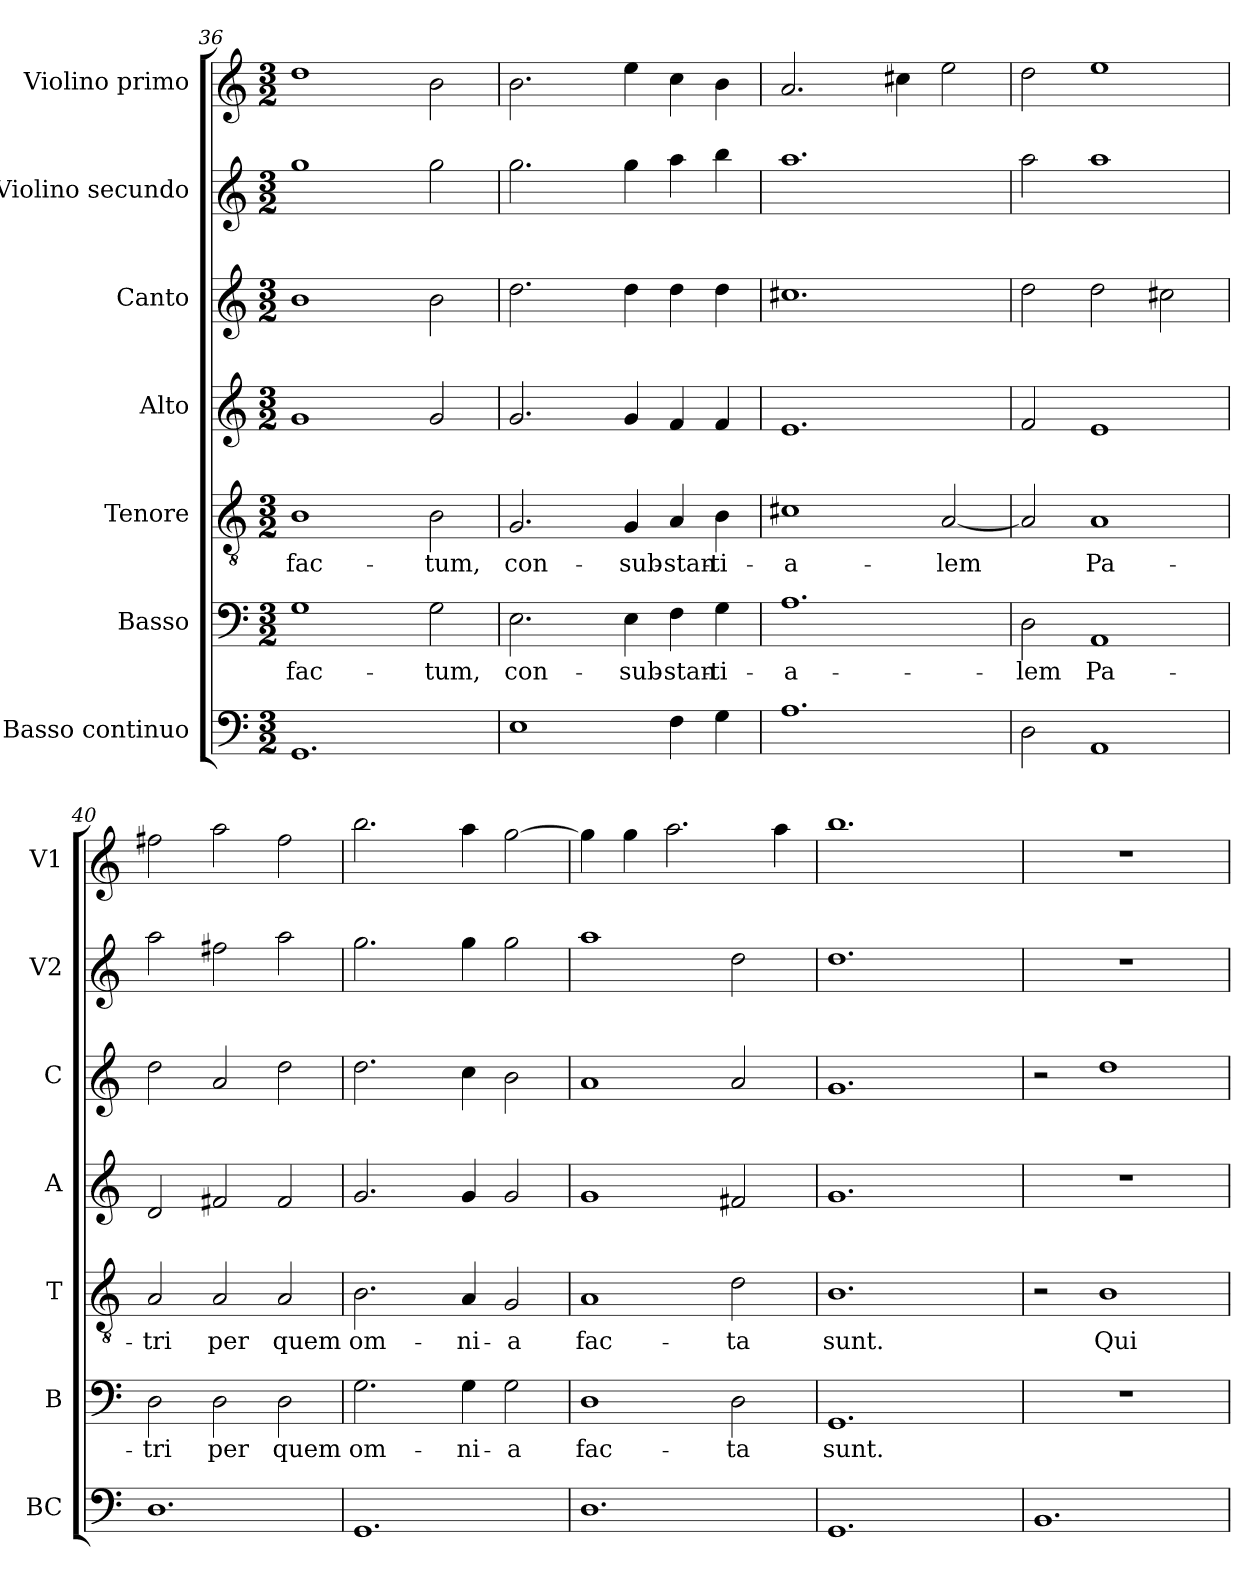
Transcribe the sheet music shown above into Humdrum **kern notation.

**kern	**kern	**text	**kern	**text	**kern	**kern	**kern	**kern
*part7	*part6	*part6	*part5	*part5	*part4	*part3	*part2	*part1
*staff7	*staff6	*staff6	*staff5	*staff5	*staff4	*staff3	*staff2	*staff1
*I"Basso continuo	*I"Basso	*	*I"Tenore	*	*I"Alto	*I"Canto	*I"Violino secundo	*I"Violino primo
*I'BC	*I'B	*	*I'T	*	*I'A	*I'C	*I'V2	*I'V1
*clefF4	*clefF4	*	*clefGv2	*	*clefG2	*clefG2	*clefG2	*clefG2
*k[]	*k[]	*	*k[]	*	*k[]	*k[]	*k[]	*k[]
*C:	*C:	*	*C:	*	*C:	*C:	*C:	*C:
*M3/2	*M3/2	*	*M3/2	*	*M3/2	*M3/2	*M3/2	*M3/2
=36	=36	=36	=36	=36	=36	=36	=36	=36
*^	*	*	*	*	*	*	*	*
!	!	!	!LO:LY:b	!	!LO:LY:b	!	!	!	!
1.GG	2ryy	1G	fac-	1B	fac-	1g	1b	1gg	1dd
.	2ryy	.	.	.	.	.	.	.	.
!	!	!	!LO:LY:b	!	!LO:LY:b	!	!	!	!
.	2ryy	2G\	-tum,	2B\	-tum,	2g/	2b\	2gg\	2b\
=37	=37	=37	=37	=37	=37	=37	=37	=37	=37
!	!	!	!LO:LY:b	!	!LO:LY:b	!	!	!	!
1E	2ryy	2.E\	con-	2.G/	con-	2.g/	2.dd\	2.gg\	2.b\
.	2ryy	.	.	.	.	.	.	.	.
!	!	!	!LO:LY:b	!	!LO:LY:b	!	!	!	!
.	.	4E\	-sub-	4G/	-sub-	4g/	4dd\	4gg\	4ee\
!	!	!	!LO:LY:b	!	!LO:LY:b	!	!	!	!
4F\	2ryy	4F\	-stan-	4A/	-stan-	4f/	4dd\	4aa\	4cc\
!	!	!	!LO:LY:b	!	!LO:LY:b	!	!	!	!
4G\	.	4G\	-ti-	4B\	-ti-	4f/	4dd\	4bb\	4b\
=38	=38	=38	=38	=38	=38	=38	=38	=38	=38
!	!	!	!LO:LY:b	!	!LO:LY:b	!	!	!	!
1.A	2ryy	1.A	-a-	1c#X	-a-	1.e	1.cc#X	1.aa	2.a/
.	2ryy	.	.	.	.	.	.	.	.
.	.	.	.	.	.	.	.	.	4cc#X\
!	!	!	!	!	!LO:LY:b	!	!	!	!
.	2ryy	.	.	[2A/	-lem	.	.	.	2ee\
=39	=39	=39	=39	=39	=39	=39	=39	=39	=39
!	!	!	!LO:LY:b	!	!	!	!	!	!
2D\	2ryy	2D\	-lem	2A/]	.	2f/	2dd\	2aa\	2dd\
!	!	!	!LO:LY:b	!	!LO:LY:b	!	!	!	!
1AA	2ryy	1AA	Pa-	1A	Pa-	1e	2dd\	1aa	1ee
.	2ryy	.	.	.	.	.	2cc#X\	.	.
=40	=40	=40	=40	=40	=40	=40	=40	=40	=40
!	!	!	!LO:LY:b	!	!LO:LY:b	!	!	!	!
1.D	2ryy	2D\	-tri	2A/	-tri	2d/	2dd\	2aa\	2ff#X\
!	!	!	!LO:LY:b	!	!LO:LY:b	!	!	!	!
.	2ryy	2D\	per	2A/	per	2f#X/	2a/	2ff#X\	2aa\
!	!	!	!LO:LY:b	!	!LO:LY:b	!	!	!	!
.	2ryy	2D\	quem	2A/	quem	2f#/	2dd\	2aa\	2ff#\
=41	=41	=41	=41	=41	=41	=41	=41	=41	=41
!	!	!	!LO:LY:b	!	!LO:LY:b	!	!	!	!
1.GG	2ryy	2.G\	om-	2.B\	om-	2.g/	2.dd\	2.gg\	2.bb\
.	2ryy	.	.	.	.	.	.	.	.
!	!	!	!LO:LY:b	!	!LO:LY:b	!	!	!	!
.	.	4G\	-ni-	4A/	-ni-	4g/	4cc\	4gg\	4aa\
!	!	!	!LO:LY:b	!	!LO:LY:b	!	!	!	!
.	2ryy	2G\	-a	2G/	-a	2g/	2b\	2gg\	[2gg\
!!LO:LB:g=z
=42	=42	=42	=42	=42	=42	=42	=42	=42	=42
!	!	!	!LO:LY:b	!	!LO:LY:b	!	!	!	!
1.D	2ryy	1D	fac-	1A	fac-	1g	1a	1aa	4gg\]
.	.	.	.	.	.	.	.	.	4gg\
.	2ryy	.	.	.	.	.	.	.	2.aa\
!	!	!	!LO:LY:b	!	!LO:LY:b	!	!	!	!
.	2ryy	2D\	-ta	2d\	-ta	2f#X/	2a/	2dd\	.
.	.	.	.	.	.	.	.	.	4aa\
=43	=43	=43	=43	=43	=43	=43	=43	=43	=43
!	!	!	!LO:LY:b	!	!LO:LY:b	!	!	!	!
1.GG	2ryy	1.GG	sunt.	1.B	sunt.	1.g	1.g	1.dd	1.bb
.	2ryy	.	.	.	.	.	.	.	.
.	2ryy	.	.	.	.	.	.	.	.
=44	=44	=44	=44	=44	=44	=44	=44	=44	=44
1.BB	2ryy	1.r	.	2r	.	1.r	2r	1.r	1.r
!	!	!	!	!	!LO:LY:b	!	!	!	!
.	2ryy	.	.	1B	Qui	.	1dd	.	.
.	2ryy	.	.	.	.	.	.	.	.
*v	*v	*	*	*	*	*	*	*	*
=	=	=	=	=	=	=	=	=
*-	*-	*-	*-	*-	*-	*-	*-	*-
